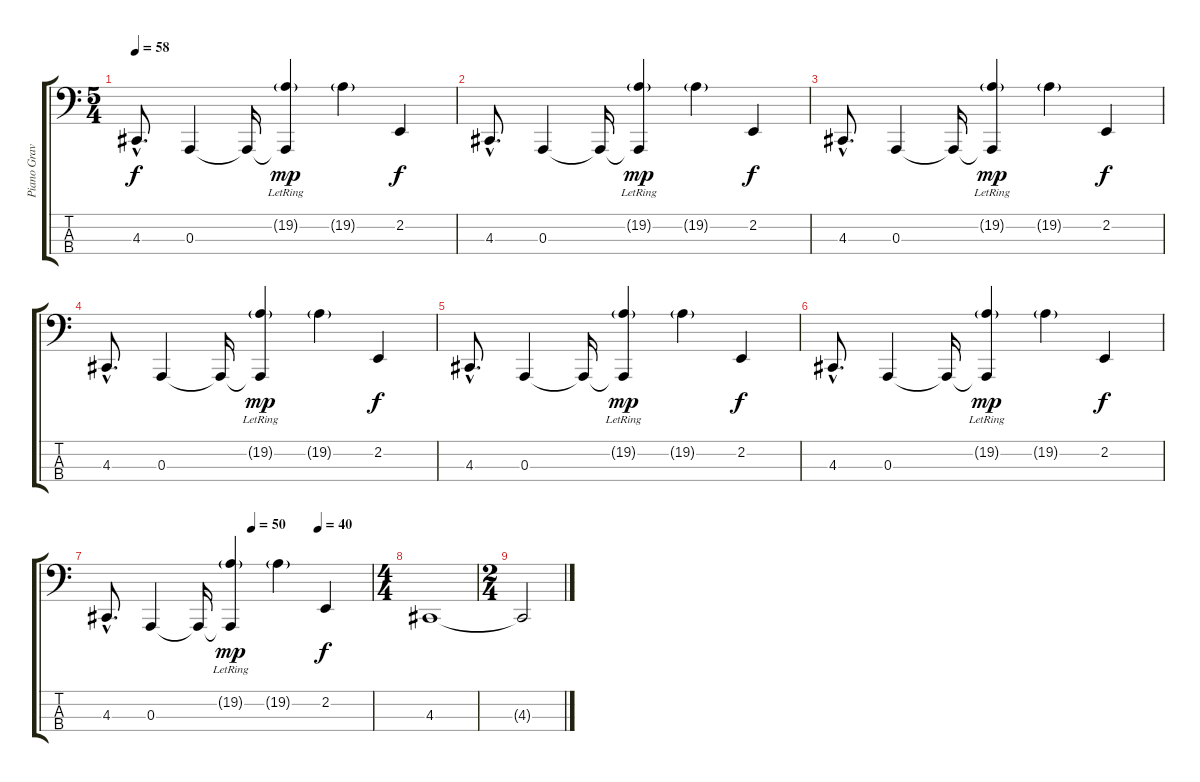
\track ("Piano Grave (Zander)" "Piano Grav") {instrument acousticgrandpiano}
\staff {score tabs}
\tuning (G2 D2 A1 E1) {hide}
\ts (5 4)
\tempo 58
\clef f4
\ks c
4.3{hac}.8{d dy f} 0.3.4 0.3{t}.16 (19.2{g lr} 0.3{t}).4{dy mp} 19.2{g}.4 2.2.4{dy f} |
4.3{hac}.8{d} 0.3.4 0.3{t}.16 (19.2{g lr} 0.3{t}).4{dy mp} 19.2{g}.4 2.2.4{dy f} |
4.3{hac}.8{d} 0.3.4 0.3{t}.16 (19.2{g lr} 0.3{t}).4{dy mp} 19.2{g}.4 2.2.4{dy f} |
4.3{hac}.8{d} 0.3.4 0.3{t}.16 (19.2{g lr} 0.3{t}).4{dy mp} 19.2{g}.4 2.2.4{dy f} |
4.3{hac}.8{d} 0.3.4 0.3{t}.16 (19.2{g lr} 0.3{t}).4{dy mp} 19.2{g}.4 2.2.4{dy f} |
4.3{hac}.8{d} 0.3.4 0.3{t}.16 (19.2{g lr} 0.3{t}).4{dy mp} 19.2{g}.4 2.2.4{dy f} |
\tempo (50 0.55)
\tempo (40 0.8)
4.3{hac}.8{d} 0.3.4 0.3{t}.16 (19.2{g lr} 0.3{t}).4{dy mp} 19.2{g}.4 2.2.4{dy f} |
\ts (4 4)
4.3.1 |
\ts (2 4)
4.3{t}.2
